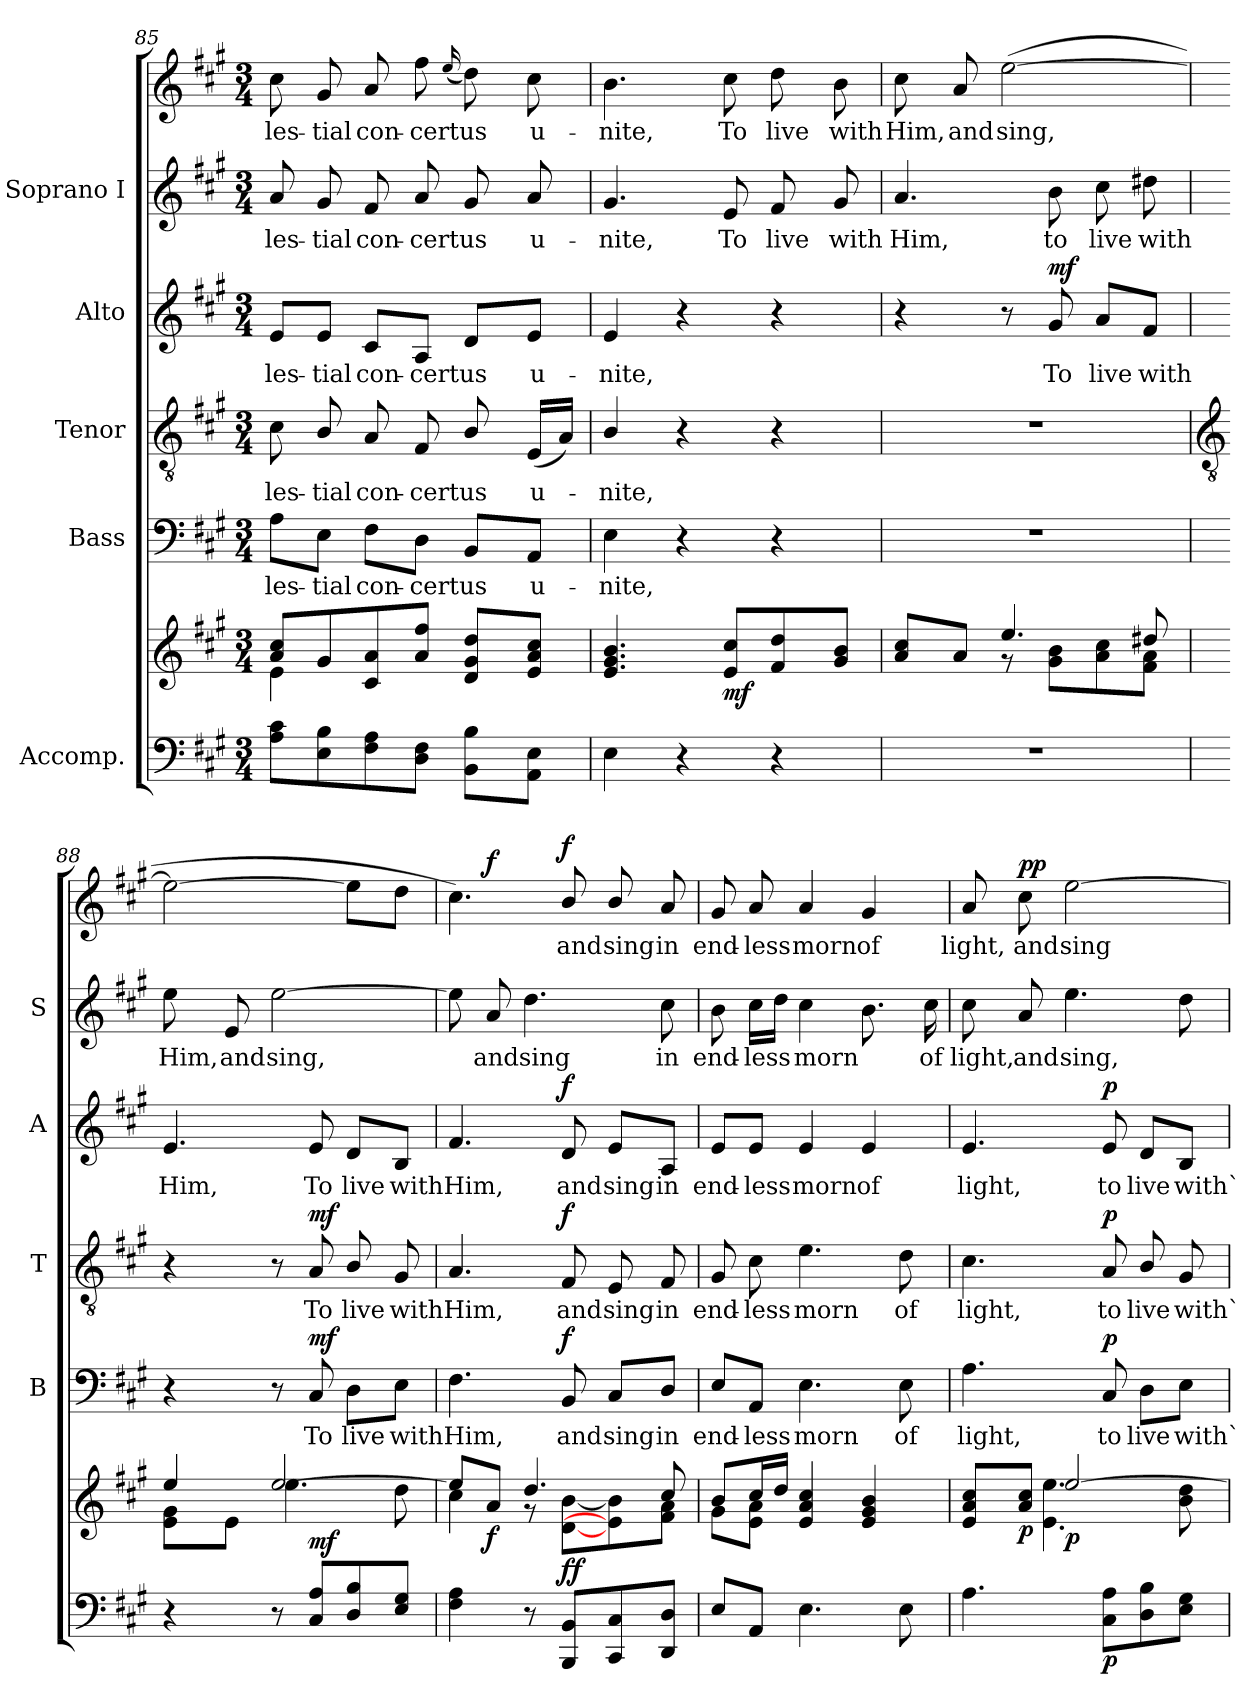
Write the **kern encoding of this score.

**kern	**kern	**dynam	**kern	**text	**dynam	**kern	**text	**dynam	**kern	**text	**dynam	**kern	**text	**kern	**text	**dynam
*part5	*part5	*part5	*part4	*part4	*part4	*part3	*part3	*part3	*part2	*part2	*part2	*part1	*part1	*part1	*part1	*part1
*staff7	*staff6	*staff6/7	*staff5	*staff5	*staff5	*staff4	*staff4	*staff4	*staff3	*staff3	*staff3	*staff2	*staff2	*staff1	*staff1	*staff1/2
*I"Accomp.	*	*	*I"Bass	*	*	*I"Tenor	*	*	*I"Alto	*	*	*I"Soprano I	*	*	*	*
*	*	*	*I'B	*	*	*I'T	*	*	*I'A	*	*	*I'S	*	*	*	*
*clefF4	*clefG2	*	*clefF4	*	*	*clefGv2	*	*	*clefG2	*	*	*clefG2	*	*clefG2	*	*
*k[f#c#g#]	*k[f#c#g#]	*	*k[f#c#g#]	*	*	*k[f#c#g#]	*	*	*k[f#c#g#]	*	*	*k[f#c#g#]	*	*k[f#c#g#]	*	*
*A:	*A:	*	*A:	*	*	*A:	*	*	*A:	*	*	*A:	*	*A:	*	*
*M3/4	*M3/4	*	*M3/4	*	*	*M3/4	*	*	*M3/4	*	*	*M3/4	*	*M3/4	*	*
=85	=85	=85	=85	=85	=85	=85	=85	=85	=85	=85	=85	=85	=85	=85	=85	=85
*	*^	*	*	*	*	*	*	*	*	*	*	*	*	*	*	*
!	!	!	!	!	!LO:LY:b	!	!	!LO:LY:b	!	!	!LO:LY:b	!	!	!LO:LY:b	!	!LO:LY:b	!
8A 8c#L	8a/ 8cc#/L	4e\	.	8A\L	-les-	.	8c#	-les-	.	8e/L	-les-	.	8a	-les-	8cc#	-les-	.
!	!	!	!	!	!LO:LY:b	!	!	!LO:LY:b	!	!	!LO:LY:b	!	!	!LO:LY:b	!	!LO:LY:b	!
8E 8B	8g#/	.	.	8E\J	-tial	.	8B/	-tial	.	8e/J	-tial	.	8g#	-tial	8g#	-tial	.
!	!	!	!	!	!LO:LY:b	!	!	!LO:LY:b	!	!	!LO:LY:b	!	!	!LO:LY:b	!	!LO:LY:b	!
8F# 8A	8c#/ 8a/	4ryy	.	8F#\L	con-	.	8A	con-	.	8c#/L	con-	.	8f#	con-	8a	con-	.
!	!	!	!	!	!LO:LY:b	!	!	!LO:LY:b	!	!	!LO:LY:b	!	!	!LO:LY:b	!	!LO:LY:b	!
8D 8F#J	8a/ 8ff#/J	.	.	8D\J	-cert	.	8F#	-cert	.	8A/J	-cert	.	8a	-cert	8ff#	-cert	.
.	.	.	.	.	.	.	.	.	.	.	.	.	.	.	(>16qqee/	.	.
!	!	!	!	!	!LO:LY:b	!	!	!LO:LY:b	!	!	!LO:LY:b	!	!	!LO:LY:b	!	!LO:LY:b	!
8BB 8BL	8d/ 8g#/ 8dd/L	16ryy	.	8BB/L	us	.	8B/	us	.	8d/L	us	.	8g#	us	8dd)	us	.
.	.	8.ryy	.	.	.	.	.	.	.	.	.	.	.	.	.	.	.
!	!	!	!	!	!LO:LY:b	!	!	!LO:LY:b	!	!	!LO:LY:b	!	!	!LO:LY:b	!	!LO:LY:b	!
8AA 8EJ	8e/ 8a/ 8cc#/J	.	.	8AA/J	u-	.	(<16ELL	u-	.	8e/J	u-	.	8a	u-	8cc#	u-	.
.	.	.	.	.	.	.	16AJJ)	.	.	.	.	.	.	.	.	.	.
=86	=86	=86	=86	=86	=86	=86	=86	=86	=86	=86	=86	=86	=86	=86	=86	=86	=86
!	!	!	!	!	!LO:LY:b	!	!	!LO:LY:b	!	!	!LO:LY:b	!	!	!LO:LY:b	!	!LO:LY:b	!
4E	4.e/ 4.g#/ 4.b/	2ryy	.	4E	-nite,	.	4B/	nite,	.	4e	-nite,	.	4.g#	nite,	4.b	-nite,	.
4r	.	.	.	4r	.	.	4r	.	.	4r	.	.	.	.	.	.	.
!	!	!	!LO:DY:b	!	!	!	!	!	!	!	!	!	!	!LO:LY:b	!	!LO:LY:b	!LO:DY:b=2
!	!	!	!	!	!	!	!	!	!	!	!	!	!	!	!	!	!LO:DY:n=1:b
.	8e/ 8cc#/L	.	mf	.	.	.	.	.	.	.	.	.	8e	To	8cc#	To	mf mf
!	!	!	!	!	!	!	!	!	!	!	!	!	!	!LO:LY:b	!	!LO:LY:b	!
4r	8f#/ 8dd/	16ryy	.	4r	.	.	4r	.	.	4r	.	.	8f#	live	8dd	live	.
.	.	8.ryy	.	.	.	.	.	.	.	.	.	.	.	.	.	.	.
!	!	!	!	!	!	!	!	!	!	!	!	!	!	!LO:LY:b	!	!LO:LY:b	!
.	8g#/ 8b/J	.	.	.	.	.	.	.	.	.	.	.	8g#	with	8b	with	.
=87	=87	=87	=87	=87	=87	=87	=87	=87	=87	=87	=87	=87	=87	=87	=87	=87	=87
!LO:N:vis=1	!	!	!	!LO:N:vis=1	!	!	!LO:N:vis=1	!	!	!	!	!	!	!LO:LY:b	!	!LO:LY:b	!
2.r	8a/ 8cc#/L	4ryy	.	2.r	.	.	2.r	.	.	4r	.	.	4.a	Him,	8cc#	Him,	.
!	!	!	!	!	!	!	!	!	!	!	!	!	!	!	!	!LO:LY:b	!
.	8a/J	.	.	.	.	.	.	.	.	.	.	.	.	.	8a	and	.
!	!	!	!	!	!	!	!	!	!	!	!	!	!	!	!	!LO:LY:b	!
.	4.ee/	8r	.	.	.	.	.	.	.	8r	.	.	.	.	(>[2ee	sing,	.
!	!	!	!	!	!	!	!	!	!	!	!LO:LY:b	!LO:DY:b	!	!LO:LY:b	!	!	!
.	.	8g#\ 8b\L	.	.	.	.	.	.	.	8g#	To	mf	8b	to	.	.	.
!	!	!	!	!	!	!	!	!	!	!	!LO:LY:b	!	!	!LO:LY:b	!	!	!
.	.	8a\ 8cc#\	.	.	.	.	.	.	.	8a/L	live	.	8cc#	live	.	.	.
!	!	!	!	!	!	!	!	!	!	!	!LO:LY:b	!	!	!LO:LY:b	!	!	!
.	8dd#X/	8f#\ 8a\J	.	.	.	.	.	.	.	8f#/J	with	.	8dd#X	with	.	.	.
!!LO:LB:g=z
=88	=88	=88	=88	=88	=88	=88	=88	=88	=88	=88	=88	=88	=88	=88	=88	=88	=88
*	*	*	*	*	*	*	*clefGv2	*	*	*	*	*	*	*	*	*	*
!	!	!	!	!	!	!	!	!	!	!	!LO:LY:b	!	!	!LO:LY:b	!	!	!
4r	4ee/	8e\ 8g#\L	.	4r	.	.	4r	.	.	4.e	Him,	.	8ee	Him,	2ee_	.	.
!	!	!	!	!	!	!	!	!	!	!	!	!	!	!LO:LY:b	!	!	!
.	.	8e\J	.	.	.	.	.	.	.	.	.	.	8e	and	.	.	.
!	!	!	!	!	!	!	!	!	!	!	!	!	!	!LO:LY:b	!	!	!
8r	[2ee/	4.ee\	.	8r	.	.	8r	.	.	.	.	.	[2ee	sing,	.	.	.
!	!	!	!LO:DY:a=2	!	!LO:LY:b	!LO:DY:b	!	!LO:LY:b	!LO:DY:b	!	!LO:LY:b	!	!	!	!	!	!
8C# 8AL	.	.	mf	8C#	To	mf	8A	To	mf	8e	To	.	.	.	.	.	.
!	!	!	!	!	!LO:LY:b	!	!	!LO:LY:b	!	!	!LO:LY:b	!	!	!	!	!	!
8D/ 8B/	.	.	.	8D\L	live	.	8B/	live	.	8d/L	live	.	.	.	8eeL]	.	.
!	!	!	!	!	!LO:LY:b	!	!	!LO:LY:b	!	!	!LO:LY:b	!	!	!	!	!	!
8E 8G#J	.	8dd\	.	8E\J	with	.	8G#	with	.	8B/J	with	.	.	.	8ddJ	.	.
=89	=89	=89	=89	=89	=89	=89	=89	=89	=89	=89	=89	=89	=89	=89	=89	=89	=89
!	!	!	!	!	!LO:LY:b	!	!	!LO:LY:b	!	!	!LO:LY:b	!	!	!	!	!	!
4F# 4A	8ee/L]	4cc#\	.	4.F#	Him,	.	4.A	Him,	.	4.f#	Him,	.	8ee]	.	4.cc#)	.	.
!	!	!	!LO:DY:b	!	!	!	!	!	!	!	!	!	!	!LO:LY:b	!	!	!LO:DY:b=2
.	8a/J	.	f	.	.	.	.	.	.	.	.	.	8a	and	.	.	f
!	!	!	!	!	!	!	!	!	!	!	!	!	!	!LO:LY:b	!	!	!
8r	4.dd/	8r	.	.	.	.	.	.	.	.	.	.	4.dd	sing	.	.	.
!	!	!	!LO:DY:a=2	!	!LO:LY:b	!	!	!LO:LY:b	!	!	!LO:LY:b	!	!	!	!	!LO:LY:b	!
!	!	!	!LO:DY:n=1:b	!	!	!LO:DY:b	!	!	!LO:DY:b	!	!	!LO:DY:b	!	!	!	!	!LO:DY:b
8BBB 8BBL	.	[8d\ [8b\L	f f	8BB	and	f	8F#	and	f	8d	and	f	.	.	8b/	and	f
!	!	!	!	!	!LO:LY:b	!	!	!LO:LY:b	!	!	!LO:LY:b	!	!	!	!	!LO:LY:b	!
8CC# 8C#	.	8e\] 8b\]	.	8C#/L	sing	.	8E	sing	.	8e/L	sing	.	.	.	8b/	sing	.
!	!	!	!	!	!LO:LY:b	!	!	!LO:LY:b	!	!	!LO:LY:b	!	!	!LO:LY:b	!	!LO:LY:b	!
8DD 8DJ	8cc#/	8f#\ 8a\J	.	8D/J	in	.	8F#	in	.	8A/J	in	.	8cc#	in	8a	in	.
=90	=90	=90	=90	=90	=90	=90	=90	=90	=90	=90	=90	=90	=90	=90	=90	=90	=90
!	!	!	!	!	!LO:LY:b	!	!	!LO:LY:b	!	!	!LO:LY:b	!	!	!LO:LY:b	!	!LO:LY:b	!
8EL	8b/L	8g#\L	.	8E/L	end-	.	8G#	end-	.	8e/L	end-	.	8b	end-	8g#	end-	.
!	!	!	!	!	!LO:LY:b	!	!	!LO:LY:b	!	!	!LO:LY:b	!	!	!LO:LY:b	!	!LO:LY:b	!
8AAJ	16cc#/L	8e\ 8a\J	.	8AA/J	-less	.	8c#	-less	.	8e/J	-less	.	16cc#LL	-less	8a	-less	.
.	16dd/JJ	.	.	.	.	.	.	.	.	.	.	.	16ddJJ	.	.	.	.
!	!	!	!	!	!LO:LY:b	!	!	!LO:LY:b	!	!	!LO:LY:b	!	!	!LO:LY:b	!	!LO:LY:b	!
4.E	4e/ 4a/ 4cc#/	2ryy	.	4.E	morn	.	4.e	morn	.	4e	morn	.	4cc#	morn	4a	morn	.
!	!	!	!	!	!	!	!	!	!	!	!LO:LY:b	!	!	!	!	!LO:LY:b	!
.	4e/ 4g#/ 4b/	.	.	.	.	.	.	.	.	4e	of	.	8.b	.	4g#	of	.
!	!	!	!	!	!LO:LY:b	!	!	!LO:LY:b	!	!	!	!	!	!	!	!	!
8E	.	.	.	8E	of	.	8d	of	.	.	.	.	.	.	.	.	.
!	!	!	!	!	!	!	!	!	!	!	!	!	!	!LO:LY:b	!	!	!
.	.	.	.	.	.	.	.	.	.	.	.	.	16cc#	of	.	.	.
=91	=91	=91	=91	=91	=91	=91	=91	=91	=91	=91	=91	=91	=91	=91	=91	=91	=91
!	!	!	!	!	!LO:LY:b	!	!	!LO:LY:b	!	!	!LO:LY:b	!	!	!LO:LY:b	!	!LO:LY:b	!
4.A	8e/ 8a/ 8cc#/L	4ryy	.	4.A	light,	.	4.c#	light,	.	4.e	light,	.	8cc#	light,	8a	light,	.
!	!	!	!LO:DY:b	!	!	!	!	!	!	!	!	!	!	!LO:LY:b	!	!LO:LY:b	!LO:DY:b=2
!	!	!	!	!	!	!	!	!	!	!	!	!	!	!	!	!	!LO:DY:n=1:b
.	8a/ 8cc#/J	.	p	.	.	.	.	.	.	.	.	.	8a	and	8cc#	and	p p
!	!	!	!LO:DY:b	!	!	!	!	!	!	!	!	!	!	!LO:LY:b	!	!LO:LY:b	!
.	[2ee/	4.e\ 4.ee\	p	.	.	.	.	.	.	.	.	.	4.ee	sing,	[2ee	sing	.
!	!	!	!LO:DY:b=2	!	!LO:LY:b	!LO:DY:b	!	!LO:LY:b	!LO:DY:b	!	!LO:LY:b	!LO:DY:b	!	!	!	!	!
8C# 8AL	.	.	p	8C#	to	p	8A	to	p	8e	to	p	.	.	.	.	.
!	!	!	!	!	!LO:LY:b	!	!	!LO:LY:b	!	!	!LO:LY:b	!	!	!	!	!	!
8D\ 8B\	.	.	.	8D\L	live	.	8B/	live	.	8d/L	live	.	.	.	.	.	.
!	!	!	!	!	!LO:LY:b	!	!	!LO:LY:b	!	!	!LO:LY:b	!	!	!	!	!	!
8E 8G#J	.	8b\ 8dd\	.	8E\J	with`	.	8G#	with`	.	8B/J	with`	.	8dd	.	.	.	.
*	*v	*v	*	*	*	*	*	*	*	*	*	*	*	*	*	*	*
=	=	=	=	=	=	=	=	=	=	=	=	=	=	=	=	=
*-	*-	*-	*-	*-	*-	*-	*-	*-	*-	*-	*-	*-	*-	*-	*-	*-
